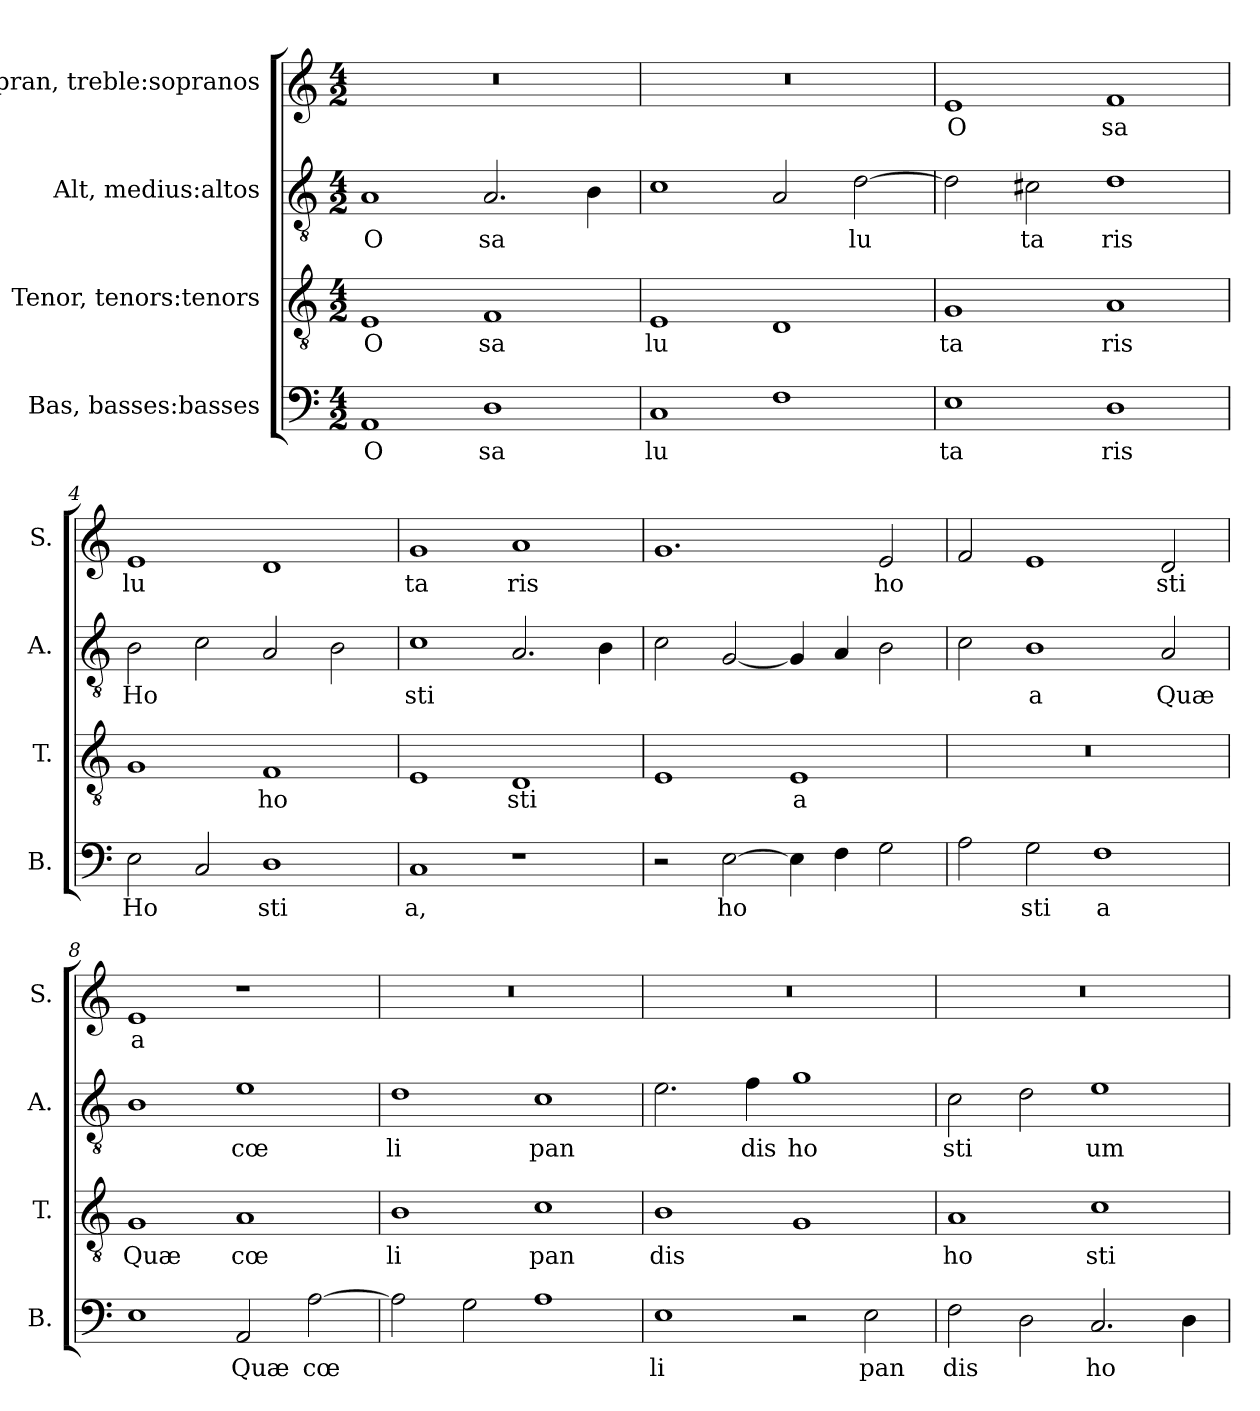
**kern	**text	**kern	**text	**kern	**text	**kern	**text
*part4	*part4	*part3	*part3	*part2	*part2	*part1	*part1
*staff4	*staff4	*staff3	*staff3	*staff2	*staff2	*staff1	*staff1
*I"Bas, basses:basses	*	*I"Tenor, tenors:tenors	*	*I"Alt, medius:altos	*	*I"Sopran, treble:sopranos	*
*I'B.	*	*I'T.	*	*I'A.	*	*I'S.	*
*clefF4	*	*clefGv2	*	*clefGv2	*	*clefG2	*
*k[]	*	*k[]	*	*k[]	*	*k[]	*
*M4/2	*	*M4/2	*	*M4/2	*	*M4/2	*
*MM344	*	*MM344	*	*MM344	*	*MM344	*
=1	=1	=1	=1	=1	=1	=1	=1
!	!LO:LY:b	!	!LO:LY:b	!	!LO:LY:b	!	!
1AA	O	1E	O	1A	O	0r	.
!	!LO:LY:b	!	!LO:LY:b	!	!LO:LY:b	!	!
1D	sa	1F	sa	2.A/	sa	.	.
.	.	.	.	4B\	.	.	.
=2	=2	=2	=2	=2	=2	=2	=2
!	!LO:LY:b	!	!LO:LY:b	!	!	!	!
1C	lu	1E	lu	1c	.	0r	.
1F	.	1D	.	2A/	.	.	.
!	!	!	!	!	!LO:LY:b	!	!
.	.	.	.	[2d\	lu	.	.
=3	=3	=3	=3	=3	=3	=3	=3
!	!LO:LY:b	!	!LO:LY:b	!	!	!	!LO:LY:b
1E	ta	1G	ta	2d\]	.	1e	O
!	!	!	!	!	!LO:LY:b	!	!
.	.	.	.	2c#X\	ta	.	.
!	!LO:LY:b	!	!LO:LY:b	!	!LO:LY:b	!	!LO:LY:b
1D	ris	1A	ris	1d	ris	1f	sa
=4	=4	=4	=4	=4	=4	=4	=4
!	!LO:LY:b	!	!	!	!LO:LY:b	!	!LO:LY:b
2E\	Ho	1G	.	2B\	Ho	1e	lu
2C/	.	.	.	2c\	.	.	.
!	!LO:LY:b	!	!LO:LY:b	!	!	!	!
1D	sti	1F	ho	2A/	.	1d	.
.	.	.	.	2B\	.	.	.
=5	=5	=5	=5	=5	=5	=5	=5
!	!LO:LY:b	!	!	!	!LO:LY:b	!	!LO:LY:b
1C	a,	1E	.	1c	sti	1g	ta
!	!	!	!LO:LY:b	!	!	!	!LO:LY:b
1r	.	1D	sti	2.A/	.	1a	ris
.	.	.	.	4B\	.	.	.
=6	=6	=6	=6	=6	=6	=6	=6
2r	.	1E	.	2c\	.	1.g	.
!	!LO:LY:b	!	!	!	!	!	!
[2E\	ho	.	.	[2G/	.	.	.
!	!	!	!LO:LY:b	!	!	!	!
4E\]	.	1E	a	4G/]	.	.	.
4F\	.	.	.	4A/	.	.	.
!	!	!	!	!	!	!	!LO:LY:b
2G\	.	.	.	2B\	.	2e/	ho
!!LO:LB:g=z
=7	=7	=7	=7	=7	=7	=7	=7
2A\	.	0r	.	2c\	.	2f/	.
!	!LO:LY:b	!	!	!	!LO:LY:b	!	!
2G\	sti	.	.	1B	a	1e	.
!	!LO:LY:b	!	!	!	!	!	!
1F	a	.	.	.	.	.	.
!	!	!	!	!	!LO:LY:b	!	!LO:LY:b
.	.	.	.	2A/	Quæ	2d/	sti
=8	=8	=8	=8	=8	=8	=8	=8
!	!	!	!LO:LY:b	!	!	!	!LO:LY:b
1E	.	1G	Quæ	1B	.	1e	a
!	!LO:LY:b	!	!LO:LY:b	!	!LO:LY:b	!	!
2AA/	Quæ	1A	cœ	1e	cœ	1r	.
!	!LO:LY:b	!	!	!	!	!	!
[2A\	cœ	.	.	.	.	.	.
=9	=9	=9	=9	=9	=9	=9	=9
!	!	!	!LO:LY:b	!	!LO:LY:b	!	!
2A\]	.	1B	li	1d	li	0r	.
2G\	.	.	.	.	.	.	.
!	!	!	!LO:LY:b	!	!LO:LY:b	!	!
1A	.	1c	pan	1c	pan	.	.
=10	=10	=10	=10	=10	=10	=10	=10
!	!LO:LY:b	!	!LO:LY:b	!	!	!	!
1E	li	1B	dis	2.e\	.	0r	.
!	!	!	!	!	!LO:LY:b	!	!
.	.	.	.	4f\	dis	.	.
!	!	!	!	!	!LO:LY:b	!	!
2r	.	1G	.	1g	ho	.	.
!	!LO:LY:b	!	!	!	!	!	!
2E\	pan	.	.	.	.	.	.
=11	=11	=11	=11	=11	=11	=11	=11
!	!LO:LY:b	!	!LO:LY:b	!	!LO:LY:b	!	!
2F\	dis	1A	ho	2c\	sti	0r	.
2D\	.	.	.	2d\	.	.	.
!	!LO:LY:b	!	!LO:LY:b	!	!LO:LY:b	!	!
2.C/	ho	1c	sti	1e	um	.	.
4D\	.	.	.	.	.	.	.
=	=	=	=	=	=	=	=
*-	*-	*-	*-	*-	*-	*-	*-
